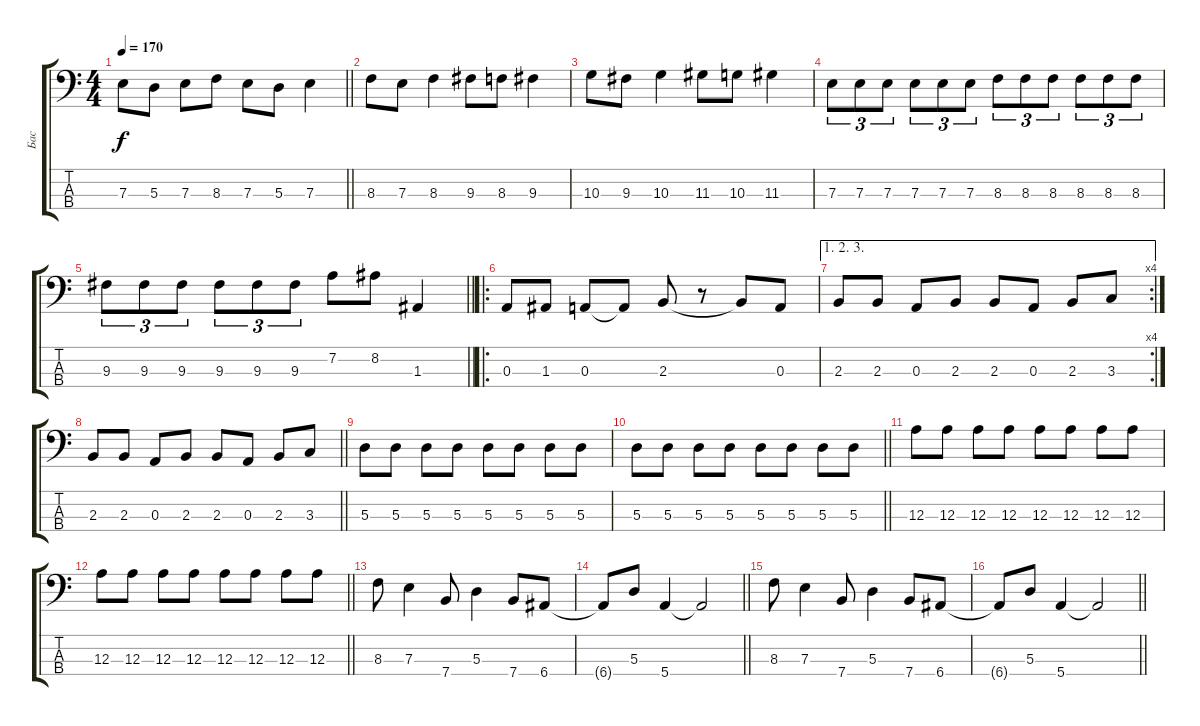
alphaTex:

\track ("Бас" "Бас") {instrument electricbasspick}
\staff {score tabs}
\tuning (G2 D2 A1 E1) {hide}
\ts (4 4)
\tempo 170
\clef f4
\barLineRight lightlight
\ks c
7.3.8{dy f} 5.3.8 7.3.8 8.3.8 7.3.8 5.3.8 7.3.4 |
8.3.8 7.3.8 8.3.4 9.3.8 8.3.8 9.3.4 |
10.3.8 9.3.8 10.3.4 11.3.8 10.3.8 11.3.4 |
7.3.8{tu (3 2)} 7.3.8{tu (3 2)} 7.3.8{tu (3 2)} 7.3.8{tu (3 2)} 7.3.8{tu (3 2)} 7.3.8{tu (3 2)} 8.3.8{tu (3 2)} 8.3.8{tu (3 2)} 8.3.8{tu (3 2)} 8.3.8{tu (3 2)} 8.3.8{tu (3 2)} 8.3.8{tu (3 2)} |
\barLineRight lightlight
9.3.8{tu (3 2)} 9.3.8{tu (3 2)} 9.3.8{tu (3 2)} 9.3.8{tu (3 2)} 9.3.8{tu (3 2)} 9.3.8{tu (3 2)} 7.2.8 8.2.8 1.3.4 |
\ro
0.3.8 1.3.8 0.3.8 0.3{t}.8 2.3.8 r.8 2.3{t}.8 0.3.8 |
\ae (1 2 3)
\rc 4
2.3.8 2.3.8 0.3.8 2.3.8 2.3.8 0.3.8 2.3.8 3.3.8 |
\barLineRight lightlight
2.3.8 2.3.8 0.3.8 2.3.8 2.3.8 0.3.8 2.3.8 3.3.8 |
5.3.8 5.3.8 5.3.8 5.3.8 5.3.8 5.3.8 5.3.8 5.3.8 |
\barLineRight lightlight
5.3.8 5.3.8 5.3.8 5.3.8 5.3.8 5.3.8 5.3.8 5.3.8 |
12.3.8 12.3.8 12.3.8 12.3.8 12.3.8 12.3.8 12.3.8 12.3.8 |
\barLineRight lightlight
12.3.8 12.3.8 12.3.8 12.3.8 12.3.8 12.3.8 12.3.8 12.3.8 |
8.3.8 7.3.4 7.4.8 5.3.4 7.4.8 6.4.8 |
\barLineRight lightlight
6.4{t}.8 5.3.8 5.4.4 5.4{t}.2 |
8.3.8 7.3.4 7.4.8 5.3.4 7.4.8 6.4.8 |
\barLineRight lightlight
6.4{t}.8 5.3.8 5.4.4 5.4{t}.2
